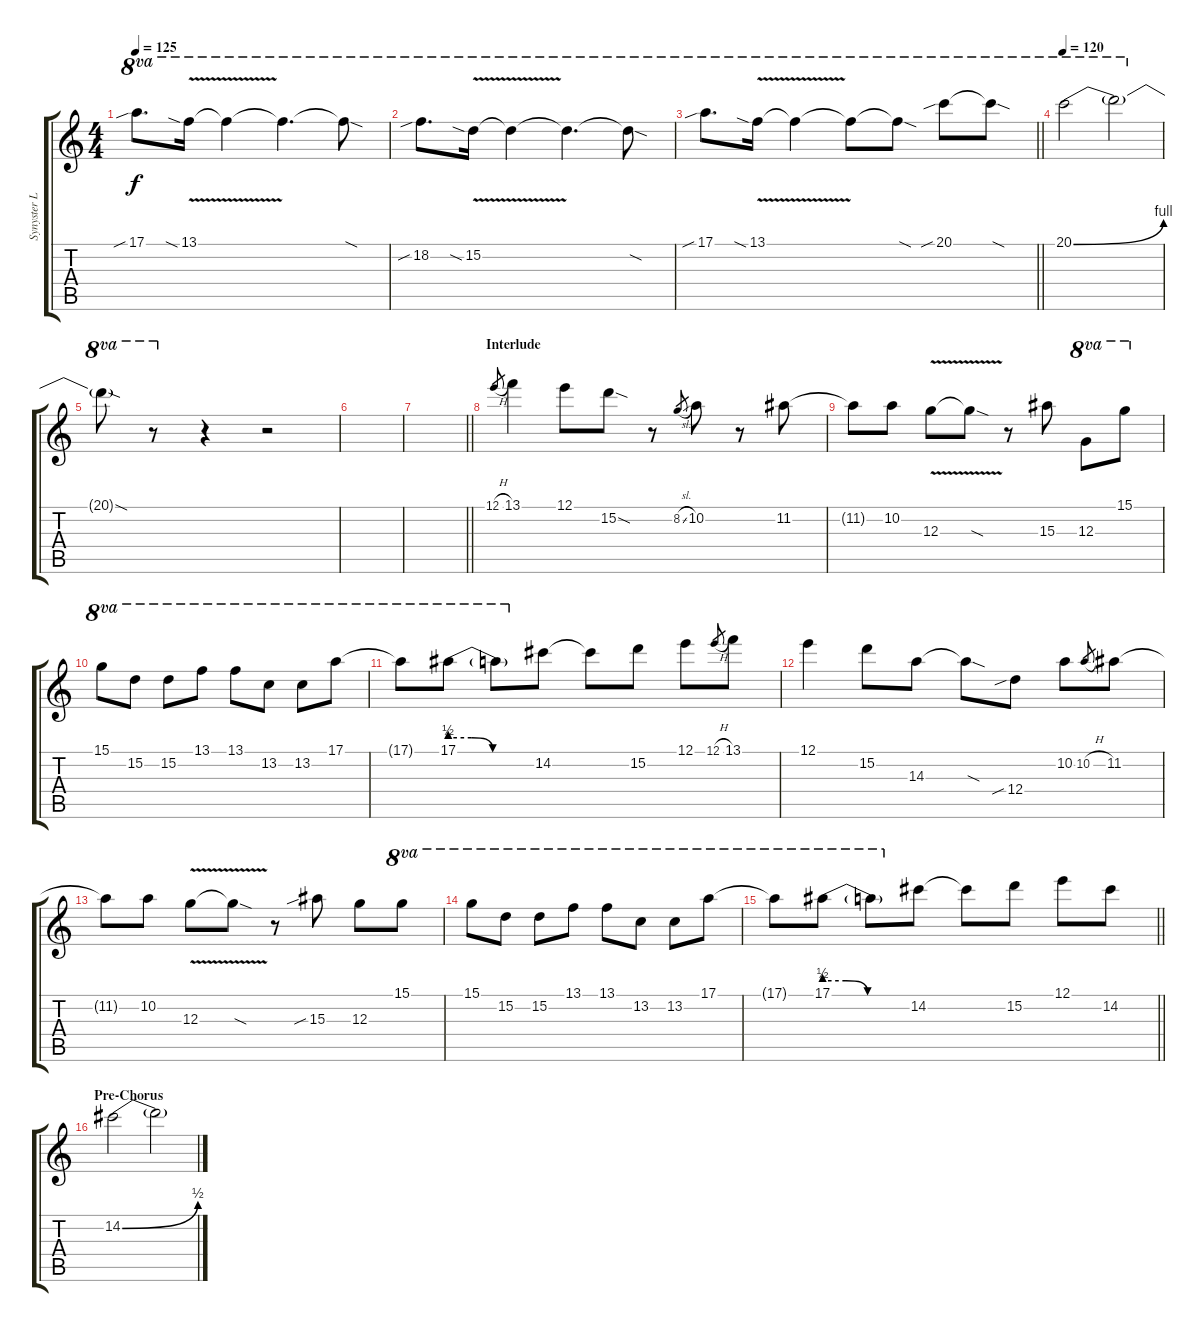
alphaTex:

\track ("Synyster Lead" "Synyster L") {instrument distortionguitar}
\staff {score tabs}
\tuning (E4 B3 G3 D3 A2 D2) {hide}
\ts (4 4)
\tempo 125
\clef g2
\ks c
17.1{sib}.8{d ot 8va dy f} 13.1{v sia}.16{ot 8va} 13.1{t}.4{ot 8va} 13.1{t}.4{d ot 8va} 13.1{sod t}.8{ot 8va} |
18.2{sib}.8{d ot 8va} 15.2{v sia}.16{ot 8va} 15.2{t}.4{ot 8va} 15.2{t}.4{d ot 8va} 15.2{sod t}.8{ot 8va} |
\barLineRight lightlight
17.1{sib}.8{d ot 8va} 13.1{v sia}.16{ot 8va} 13.1{t}.4{ot 8va} 13.1{t}.8{ot 8va} 13.1{sod t}.8{ot 8va} 20.1{sib}.8{ot 8va} 20.1{sod t}.8{ot 8va} |
\tempo 120
20.1{be (bend 0 0 60 4)}.2{ot 8va} 20.1{t}.2{ot 8va} |
20.1{sod t}.8{ot 8va} r.8{ot 8va} r.4 r.2 |
|
\barLineRight lightlight
|
\section ("" "Interlude")
12.1{h}.8{gr} 13.1.4 12.1.8 15.2{sod}.8 r.8 8.2{sl}.8{gr} 10.2.8 r.8 11.2.8 |
11.2{t}.8 10.2.8 12.3{v}.8 12.3{sod t}.8 r.8 15.3.8 12.3.8{ot 8va} 15.1.8{ot 8va} |
15.1.8{ot 8va} 15.2.8{ot 8va} 15.2.8{ot 8va} 13.1.8{ot 8va} 13.1.8{ot 8va} 13.2.8{ot 8va} 13.2.8{ot 8va} 17.1.8{ot 8va} |
17.1{t}.8{ot 8va} 17.1{be (custom 0 2 15 2 30 0 60 0)}.8{ot 8va} 17.1{t}.8{ot 8va} 14.2.8 14.2{t}.8 15.2.8 12.1.8 12.1{h}.8{gr} 13.1.8 |
12.1.4 15.2.8 14.3.8 14.3{sod t}.8 12.4{sib}.8 10.2.8 10.2{h}.8{gr} 11.2.8 |
11.2{t}.8 10.2.8 12.3{v}.8 12.3{sod t}.8 r.8 15.3{sib}.8 12.3.8 15.1.8{ot 8va} |
15.1.8{ot 8va} 15.2.8{ot 8va} 15.2.8{ot 8va} 13.1.8{ot 8va} 13.1.8{ot 8va} 13.2.8{ot 8va} 13.2.8{ot 8va} 17.1.8{ot 8va} |
\barLineRight lightlight
17.1{t}.8{ot 8va} 17.1{be (custom 0 2 15 2 30 0 60 0)}.8{ot 8va} 17.1{t}.8{ot 8va} 14.2.8 14.2{t}.8 15.2.8 12.1.8 14.2.8 |
\section ("" "Pre-Chorus")
14.2{be (bend 0 0 60 2)}.2 14.2{t}.2
